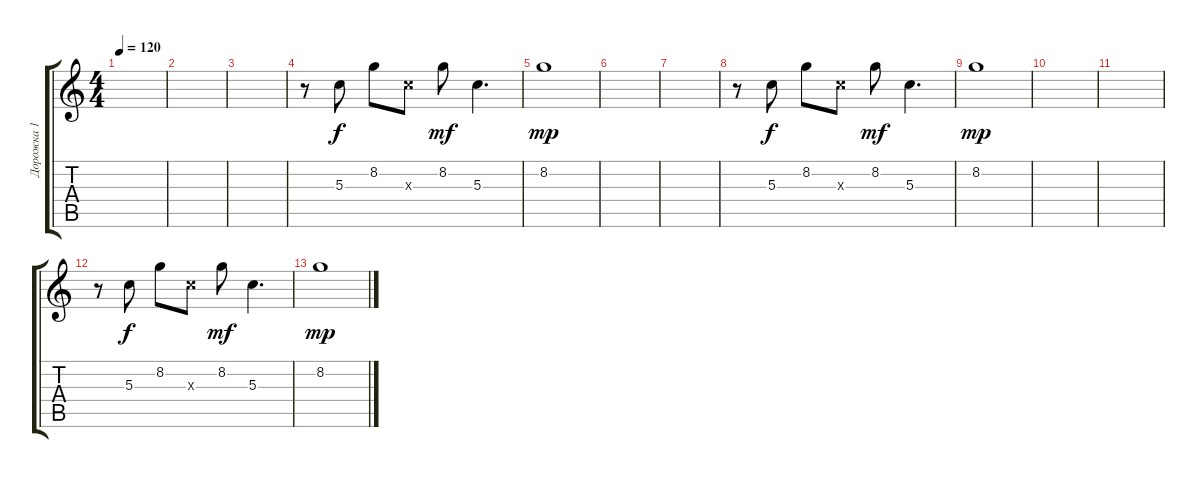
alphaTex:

\track ("Дорожка 1" "Дорожка 1") {instrument distortionguitar}
\staff {score tabs}
\tuning (E4 B3 G3 D3 A2 E2) {hide}
\ts (4 4)
\tempo 120
\clef g2
\ks c
|
|
|
r.8 5.3.8 8.2.8 5.3{x}.8 8.2.8{dy mf} 5.3.4{d} |
8.2.1{dy mp} |
|
|
r.8 5.3.8{dy f} 8.2.8 5.3{x}.8 8.2.8{dy mf} 5.3.4{d} |
8.2.1{dy mp} |
|
|
r.8 5.3.8{dy f} 8.2.8 5.3{x}.8 8.2.8{dy mf} 5.3.4{d} |
8.2.1{dy mp}
